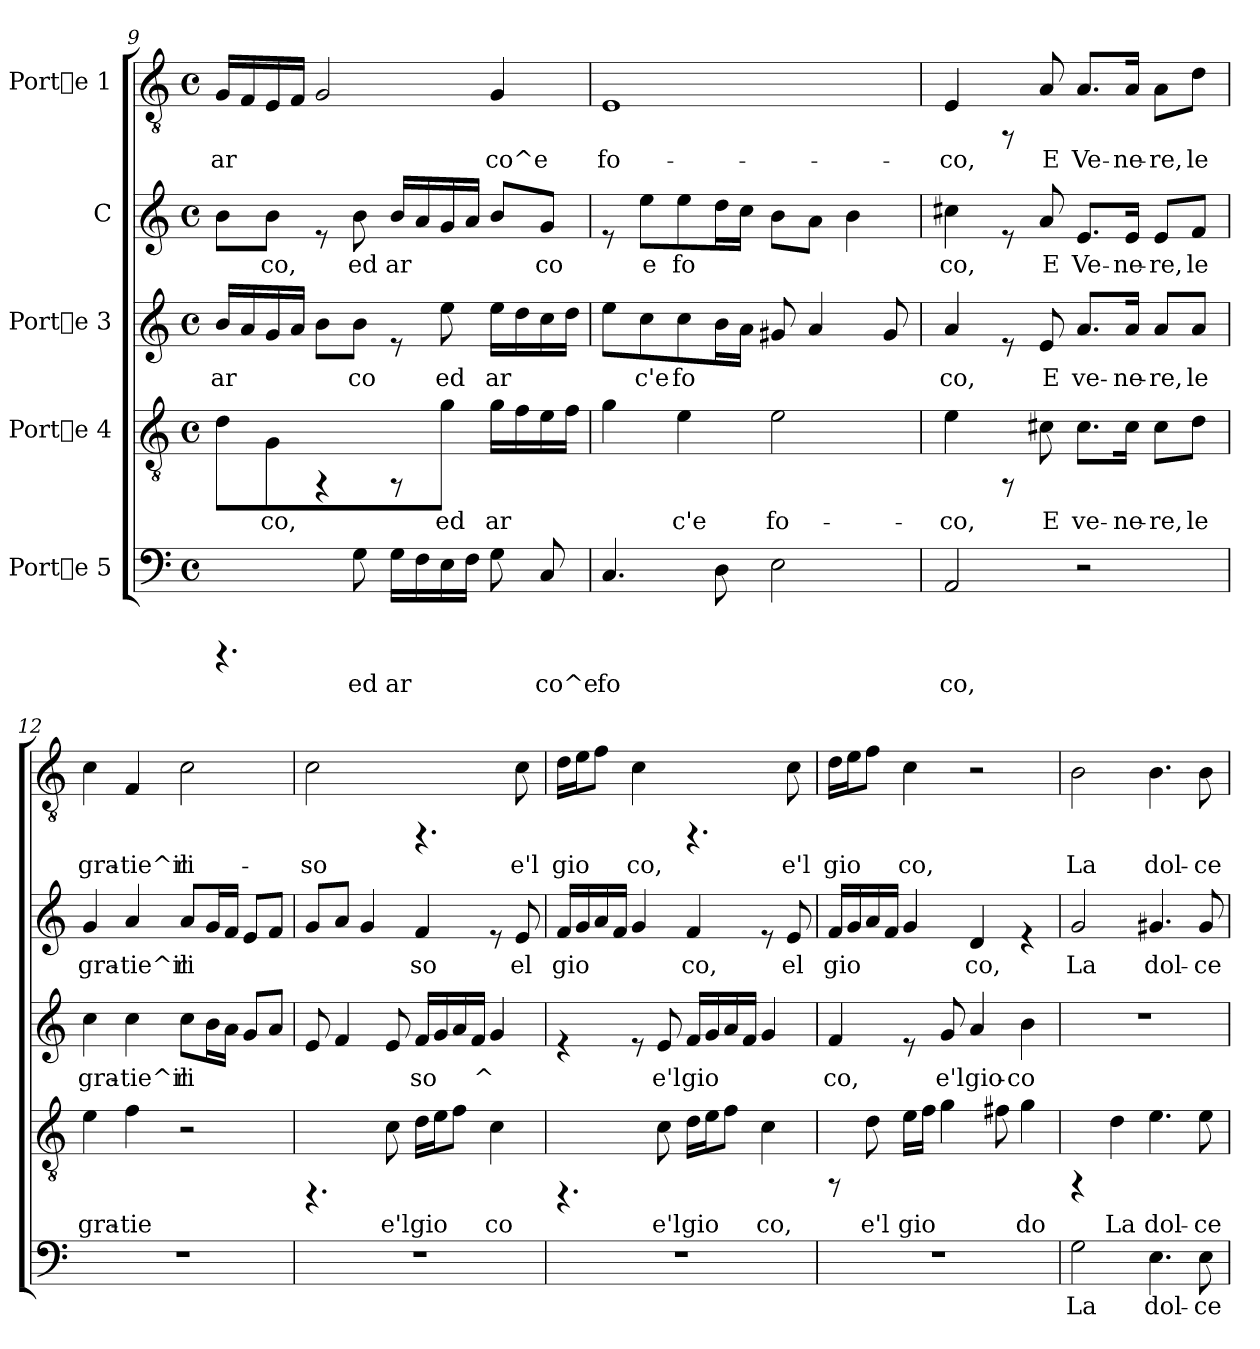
**kern	**text	**kern	**text	**kern	**text	**kern	**text	**kern	**text
*part5	*part5	*part4	*part4	*part3	*part3	*part2	*part2	*part1	*part1
*staff5	*staff5	*staff4	*staff4	*staff3	*staff3	*staff2	*staff2	*staff1	*staff1
*I"Porte 5	*	*I"Porte 4	*	*I"Porte 3	*	*I"C	*	*I"Porte 1	*
*clefF4	*	*clefGv2	*	*clefG2	*	*clefG2	*	*clefGv2	*
*k[]	*	*k[]	*	*k[]	*	*k[]	*	*k[]	*
*C:	*	*C:	*	*C:	*	*C:	*	*C:	*
*M4/4	*	*M4/4	*	*M4/4	*	*M4/4	*	*M4/4	*
*met(c)	*	*met(c)	*	*met(c)	*	*met(c)	*	*met(c)	*
=9	=9	=9	=9	=9	=9	=9	=9	=9	=9
!	!	!	!LO:LY:b:cj	!	!LO:LY:b:cj	!	!LO:LY:b:cj	!	!LO:LY:b:cj
4.rBBBB	.	8d\L	--	16b/L	ar	8b\L	--	16G/L	ar
!	!	!	!	!	!LO:LY:b:cj	!	!	!	!LO:LY:b:cj
.	.	.	.	16a/	-	.	.	16F/	.
!	!	!	!LO:LY:b:cj	!	!LO:LY:b:cj	!	!LO:LY:b:cj	!	!LO:LY:b:cj
.	.	8G/	co,	16g/	-	8b\J	-co,	16E/	-
!	!	!	!	!	!LO:LY:b:cj	!	!	!	!LO:LY:b:cj
.	.	.	.	16a/J	-	.	.	16F/J	-
!	!	!	!	!	!LO:LY:b:cj	!	!	!	!LO:LY:b:cj
.	.	4rEE	.	8b\L	-	8re	.	2G/	-
!	!LO:LY:b:cj	!	!	!	!LO:LY:b:cj	!	!LO:LY:b:cj	!	!
8G\	ed	.	.	8b\J	co	8b\	ed	.	.
!	!LO:LY:b:cj	!	!	!	!	!	!LO:LY:b:cj	!	!
16G\L	ar	8rEE	.	8re	.	16b/L	ar	.	.
!	!LO:LY:b:cj	!	!	!	!	!	!LO:LY:b:cj	!	!
16F\	-	.	.	.	.	16a/	-	.	.
!	!LO:LY:b:cj	!	!LO:LY:b:cj	!	!LO:LY:b:cj	!	!LO:LY:b:cj	!	!
16E\	-	8g\J	-ed	8ee\	ed	16g/	-	.	.
!	!LO:LY:b:cj	!	!	!	!	!	!LO:LY:b:cj	!	!
16F\J	-	.	.	.	.	16a/J	-	.	.
!	!LO:LY:b:cj	!	!LO:LY:b:cj	!	!LO:LY:b:cj	!	!LO:LY:b:cj	!	!LO:LY:b:cj
8G\L	-	16g\L	ar	16ee\L	ar	8b/L	-	4G/	-co^e
!	!	!	!LO:LY:b:cj	!	!LO:LY:b:cj	!	!	!	!
.	.	16f\	-	16dd\	-	.	.	.	.
!	!LO:LY:b:cj	!	!LO:LY:b:cj	!	!LO:LY:b:cj	!	!LO:LY:b:cj	!	!
8C/	co^e	16e\	--	16cc\	--	8g/J	co	.	.
!	!	!	!LO:LY:b:cj	!	!LO:LY:b:cj	!	!	!	!
.	.	16f\J	--	16dd\J	--	.	.	.	.
!!LO:PB:g=z
=10	=10	=10	=10	=10	=10	=10	=10	=10	=10
!	!LO:LY:b:cj	!	!LO:LY:b:cj	!	!LO:LY:b:cj	!	!	!	!LO:LY:b:cj
4.C/	fo	4g\	--	8ee\L	--	8re	.	1E	fo-
!	!	!	!	!	!LO:LY:b:cj	!	!LO:LY:b:cj	!	!
.	.	.	.	8cc\	-c'e	8ee\L	e	.	.
!	!	!	!LO:LY:b:cj	!	!LO:LY:b:cj	!	!LO:LY:b:cj	!	!
.	.	4e\	-c'e	8cc\	fo	8ee\	fo	.	.
!	!LO:LY:b:cj	!	!	!	!LO:LY:b:cj	!	!LO:LY:b:cj	!	!
8D\L	-	.	.	16b\	-	16dd\	-	.	.
!	!	!	!	!	!LO:LY:b:cj	!	!LO:LY:b:cj	!	!
.	.	.	.	16a\J	-	16cc\J	-	.	.
!	!LO:LY:b:cj	!	!LO:LY:b:cj	!	!LO:LY:b:cj	!	!LO:LY:b:cj	!	!
2E\	--	2e\	fo-	8g#X/	-	8b\L	-	.	.
!	!	!	!	!	!LO:LY:b:cj	!	!LO:LY:b:cj	!	!
.	.	.	.	4a/	--	8a\J	-	.	.
!	!	!	!	!	!	!	!LO:LY:b:cj	!	!
.	.	.	.	.	.	4b\	-	.	.
!	!	!	!	!	!LO:LY:b:cj	!	!	!	!
.	.	.	.	8g#/	--	.	.	.	.
=11	=11	=11	=11	=11	=11	=11	=11	=11	=11
!	!LO:LY:b:cj	!	!LO:LY:b:cj	!	!LO:LY:b:cj	!	!LO:LY:b:cj	!	!LO:LY:b:cj
2AA/	-co,	4e\	-co,	4a/	-co,	4cc#X\	-co,	4E/	-co,
.	.	8rEE	.	8re	.	8re	.	8rEE	.
!	!	!	!LO:LY:b:cj	!	!LO:LY:b:cj	!	!LO:LY:b:cj	!	!LO:LY:b:cj
.	.	8c#X\	E	8e/	E	8a/	E	8A/	E
!	!	!	!LO:LY:b:cj	!	!LO:LY:b:cj	!	!LO:LY:b:cj	!	!LO:LY:b:cj
2r	.	8.c#\L	ve-	8.a/L	ve-	8.e/L	Ve-	8.A/L	Ve-
!	!	!	!LO:LY:b:cj	!	!LO:LY:b:cj	!	!LO:LY:b:cj	!	!LO:LY:b:cj
.	.	16c#\J	-ne-	16a/J	-ne-	16e/J	-ne-	16A/J	-ne-
!	!	!	!LO:LY:b:cj	!	!LO:LY:b:cj	!	!LO:LY:b:cj	!	!LO:LY:b:cj
.	.	8c#\L	-re,	8a/L	-re,	8e/L	-re,	8A\L	-re,
!	!	!	!LO:LY:b:cj	!	!LO:LY:b:cj	!	!LO:LY:b:cj	!	!LO:LY:b:cj
.	.	8d\J	le	8a/J	le	8f/J	le	8d\J	le
=12	=12	=12	=12	=12	=12	=12	=12	=12	=12
!	!	!	!LO:LY:b:cj	!	!LO:LY:b:cj	!	!LO:LY:b:cj	!	!LO:LY:b:cj
1r	.	4e\	gra-	4cc\	gra-	4g/	gra-	4c\	gra-
!	!	!	!LO:LY:b:cj	!	!LO:LY:b:cj	!	!LO:LY:b:cj	!	!LO:LY:b:cj
.	.	4f\	-tie	4cc\	-tie^il	4a/	-tie^il	4F/	-tie^il
!	!	!	!	!	!LO:LY:b:cj	!	!LO:LY:b:cj	!	!LO:LY:b:cj
.	.	2r	.	8cc\L	ri	8a/L	ri	2c\	ri-
!	!	!	!	!	!LO:LY:b:cj	!	!LO:LY:b:cj	!	!
.	.	.	.	16b\	-	16g/	-	.	.
!	!	!	!	!	!LO:LY:b:cj	!	!LO:LY:b:cj	!	!
.	.	.	.	16a\J	-	16f/J	-	.	.
!	!	!	!	!	!LO:LY:b:cj	!	!LO:LY:b:cj	!	!
.	.	.	.	8g/L	-	8e/L	-	.	.
!	!	!	!	!	!LO:LY:b:cj	!	!LO:LY:b:cj	!	!
.	.	.	.	8a/J	--	8f/J	--	.	.
!!LO:LB:g=z
=13	=13	=13	=13	=13	=13	=13	=13	=13	=13
!	!	!	!	!	!LO:LY:b:cj	!	!LO:LY:b:cj	!	!LO:LY:b:cj
1r	.	4.rEE	.	8e/	--	8g/L	--	2c\	-so
!	!	!	!	!	!LO:LY:b:cj	!	!LO:LY:b:cj	!	!
.	.	.	.	4f/	-	8a/J	-	.	.
!	!	!	!	!	!	!	!LO:LY:b:cj	!	!
.	.	.	.	.	.	4g/	-	.	.
!	!	!	!LO:LY:b:cj	!	!LO:LY:b:cj	!	!	!	!
.	.	8c\	e'l	8e/	-	.	.	.	.
!	!	!	!LO:LY:b:cj	!	!LO:LY:b:cj	!	!LO:LY:b:cj	!	!
.	.	16d\L	gio	16f/L	-so	4f/	-so	4.rEE	.
!	!	!	!LO:LY:b:cj	!	!LO:LY:b:cj	!	!	!	!
.	.	16e\	.	16g/	-	.	.	.	.
!	!	!	!LO:LY:b:cj	!	!LO:LY:b:cj	!	!	!	!
.	.	8f\J	-	16a/	-	.	.	.	.
!	!	!	!	!	!LO:LY:b:cj	!	!	!	!
.	.	.	.	16f/J	^	.	.	.	.
!	!	!	!LO:LY:b:cj	!	!LO:LY:b:cj	!	!	!	!
.	.	4c\	-co	4g/	.	8re	.	.	.
!	!	!	!	!	!	!	!LO:LY:b:cj	!	!LO:LY:b:cj
.	.	.	.	.	.	8e/	el	8c\	e'l
=14	=14	=14	=14	=14	=14	=14	=14	=14	=14
!	!	!	!	!	!	!	!LO:LY:b:cj	!	!LO:LY:b:cj
1r	.	4.rEE	.	4re	.	16f/L	gio	16d\L	gio
!	!	!	!	!	!	!	!LO:LY:b:cj	!	!LO:LY:b:cj
.	.	.	.	.	.	16g/	-	16e\	-
!	!	!	!	!	!	!	!LO:LY:b:cj	!	!LO:LY:b:cj
.	.	.	.	.	.	16a/	-	8f\J	-
!	!	!	!	!	!	!	!LO:LY:b:cj	!	!
.	.	.	.	.	.	16f/J	-	.	.
!	!	!	!	!	!	!	!LO:LY:b:cj	!	!LO:LY:b:cj
.	.	.	.	8re	.	4g/	-	4c\	co,
!	!	!	!LO:LY:b:cj	!	!LO:LY:b:cj	!	!	!	!
.	.	8c\	e'l	8e/	e'l	.	.	.	.
!	!	!	!LO:LY:b:cj	!	!LO:LY:b:cj	!	!LO:LY:b:cj	!	!
.	.	16d\L	gio	16f/L	gio	4f/	co,	4.rEE	.
!	!	!	!LO:LY:b:cj	!	!LO:LY:b:cj	!	!	!	!
.	.	16e\	-	16g/	-	.	.	.	.
!	!	!	!LO:LY:b:cj	!	!LO:LY:b:cj	!	!	!	!
.	.	8f\J	-	16a/	-	.	.	.	.
!	!	!	!	!	!LO:LY:b:cj	!	!	!	!
.	.	.	.	16f/J	-	.	.	.	.
!	!	!	!LO:LY:b:cj	!	!LO:LY:b:cj	!	!	!	!
.	.	4c\	co,	4g/	--	8re	.	.	.
!	!	!	!	!	!	!	!LO:LY:b:cj	!	!LO:LY:b:cj
.	.	.	.	.	.	8e/	el	8c\	e'l
=15	=15	=15	=15	=15	=15	=15	=15	=15	=15
!	!	!	!	!	!LO:LY:b:cj	!	!LO:LY:b:cj	!	!LO:LY:b:cj
1r	.	8rEE	.	4f/	-co,	16f/L	gio	16d\L	gio
!	!	!	!	!	!	!	!LO:LY:b:cj	!	!LO:LY:b:cj
.	.	.	.	.	.	16g/	-	16e\	-
!	!	!	!LO:LY:b:cj	!	!	!	!LO:LY:b:cj	!	!LO:LY:b:cj
.	.	8d\	e'l	.	.	16a/	-	8f\J	-
!	!	!	!	!	!	!	!LO:LY:b:cj	!	!
.	.	.	.	.	.	16f/J	-	.	.
!	!	!	!LO:LY:b:cj	!	!	!	!LO:LY:b:cj	!	!LO:LY:b:cj
.	.	16e\L	gio	8re	.	4g/	-	4c\	co,
!	!	!	!LO:LY:b:cj	!	!	!	!	!	!
.	.	16f\J	-	.	.	.	.	.	.
!	!	!	!LO:LY:b:cj	!	!LO:LY:b:cj	!	!	!	!
.	.	4g\	-	8g/	e'l	.	.	.	.
!	!	!	!	!	!LO:LY:b:cj	!	!LO:LY:b:cj	!	!
.	.	.	.	4a/	gio-	4d/	co,	2r	.
!	!	!	!LO:LY:b:cj	!	!	!	!	!	!
.	.	8f#X\	-	.	.	.	.	.	.
!	!	!	!LO:LY:b:cj	!	!LO:LY:b:cj	!	!	!	!
.	.	4g\	-do	4b\	-co	4re	.	.	.
!!LO:LB:g=z
=16	=16	=16	=16	=16	=16	=16	=16	=16	=16
!	!LO:LY:b:cj	!	!	!	!	!	!LO:LY:b:cj	!	!LO:LY:b:cj
2G\	La	4rEE	.	1r	.	2g/	La	2B\	La
!	!	!	!LO:LY:b:cj	!	!	!	!	!	!
.	.	4d\	La	.	.	.	.	.	.
!	!LO:LY:b:cj	!	!LO:LY:b:cj	!	!	!	!LO:LY:b:cj	!	!LO:LY:b:cj
4.E\	dol-	4.e\	dol-	.	.	4.g#X/	dol-	4.B\	dol-
!	!LO:LY:b:cj	!	!LO:LY:b:cj	!	!	!	!LO:LY:b:cj	!	!LO:LY:b:cj
8E\	-ce	8e\	-ce	.	.	8g#/	-ce	8B\	-ce
=	=	=	=	=	=	=	=	=	=
*-	*-	*-	*-	*-	*-	*-	*-	*-	*-
